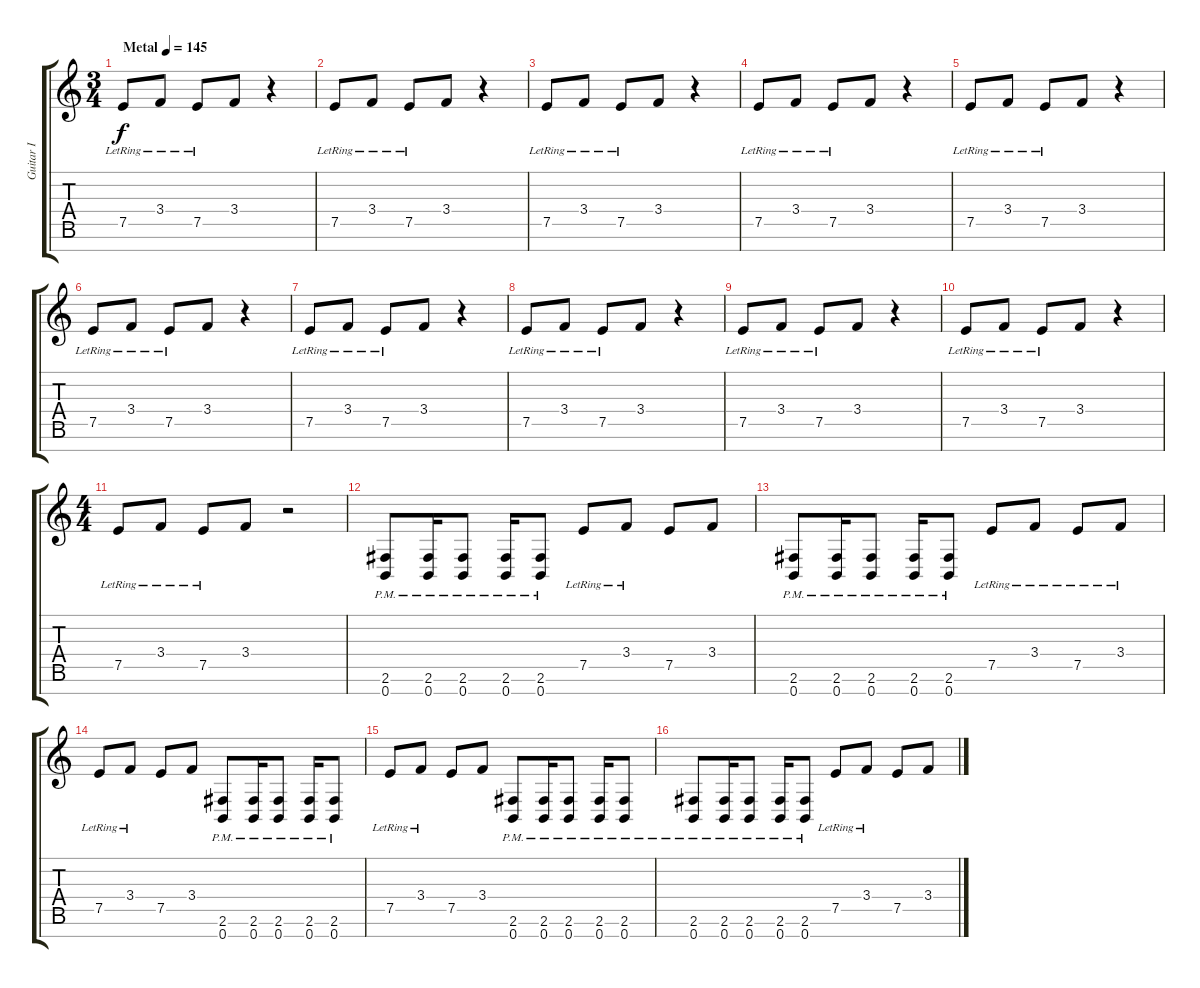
\track ("Guitar I" "Guitar I") {instrument overdrivenguitar}
\staff {score tabs}
\tuning (E4 B3 G3 D3 A2 E2 B1) {hide}
\ts (3 4)
\tempo (145 "Metal")
\clef g2
\ks c
7.5{lr}.8{dy f balance 8 instrument overdrivenguitar} 3.4{lr}.8 7.5{lr}.8 3.4.8 r.4 |
7.5{lr}.8 3.4{lr}.8 7.5{lr}.8 3.4.8 r.4 |
7.5{lr}.8 3.4{lr}.8 7.5{lr}.8 3.4.8 r.4 |
7.5{lr}.8 3.4{lr}.8 7.5{lr}.8 3.4.8 r.4 |
7.5{lr}.8 3.4{lr}.8 7.5{lr}.8 3.4.8 r.4 |
7.5{lr}.8 3.4{lr}.8 7.5{lr}.8 3.4.8 r.4 |
7.5{lr}.8 3.4{lr}.8 7.5{lr}.8 3.4.8 r.4 |
7.5{lr}.8 3.4{lr}.8 7.5{lr}.8 3.4.8 r.4 |
7.5{lr}.8 3.4{lr}.8 7.5{lr}.8 3.4.8 r.4 |
7.5{lr}.8 3.4{lr}.8 7.5{lr}.8 3.4.8 r.4 |
\ts (4 4)
7.5{lr}.8 3.4{lr}.8 7.5{lr}.8 3.4.8 r.2 |
(2.6{pm} 0.7{pm}).8{balance 2} (2.6{pm} 0.7{pm}).16 (2.6{pm} 0.7{pm}).8 (2.6{pm} 0.7{pm}).16 (2.6{pm} 0.7{pm}).8 7.5{lr}.8 3.4{lr}.8 7.5.8 3.4.8 |
(2.6{pm} 0.7{pm}).8 (2.6{pm} 0.7{pm}).16 (2.6{pm} 0.7{pm}).8 (2.6{pm} 0.7{pm}).16 (2.6{pm} 0.7{pm}).8 7.5{lr}.8 3.4{lr}.8 7.5{lr}.8 3.4{lr}.8 |
7.5{lr}.8 3.4{lr}.8 7.5.8 3.4.8 (2.6{pm} 0.7{pm}).8 (2.6{pm} 0.7{pm}).16 (2.6{pm} 0.7{pm}).8 (2.6{pm} 0.7{pm}).16 (2.6{pm} 0.7{pm}).8 |
7.5{lr}.8 3.4{lr}.8 7.5.8 3.4.8 (2.6{pm} 0.7{pm}).8 (2.6{pm} 0.7{pm}).16 (2.6{pm} 0.7{pm}).8 (2.6{pm} 0.7{pm}).16 (2.6{pm} 0.7{pm}).8 |
(2.6{pm} 0.7{pm}).8 (2.6{pm} 0.7{pm}).16 (2.6{pm} 0.7{pm}).8 (2.6{pm} 0.7{pm}).16 (2.6{pm} 0.7{pm}).8 7.5{lr}.8 3.4{lr}.8 7.5.8 3.4.8
